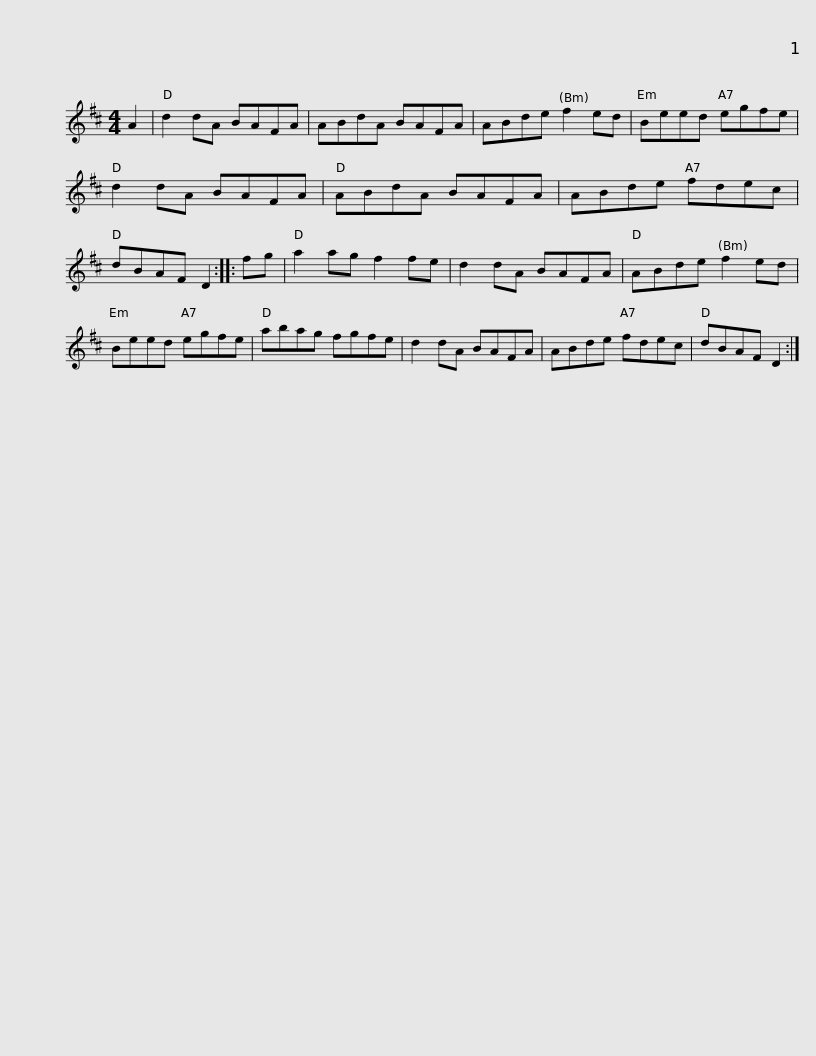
X:1
L:1/8
M:4/4
I:linebreak $
K:D
V:1 treble
V:1
 A2 | d2 dA BAFA | ABdA BAFA | ABde f2 ed | Beed egfe | %5
 d2 dA BAFA |$ ABdA BAFA | ABde fdec | dBAF D2 :: fg | %10
 a2 ag f2 fe | d2 dA BAFA | ABde f2 ed |$ Beed egfe | abag fgfe | %15
 d2 dA BAFA | ABde fdec | dBAF D2 :| %18
